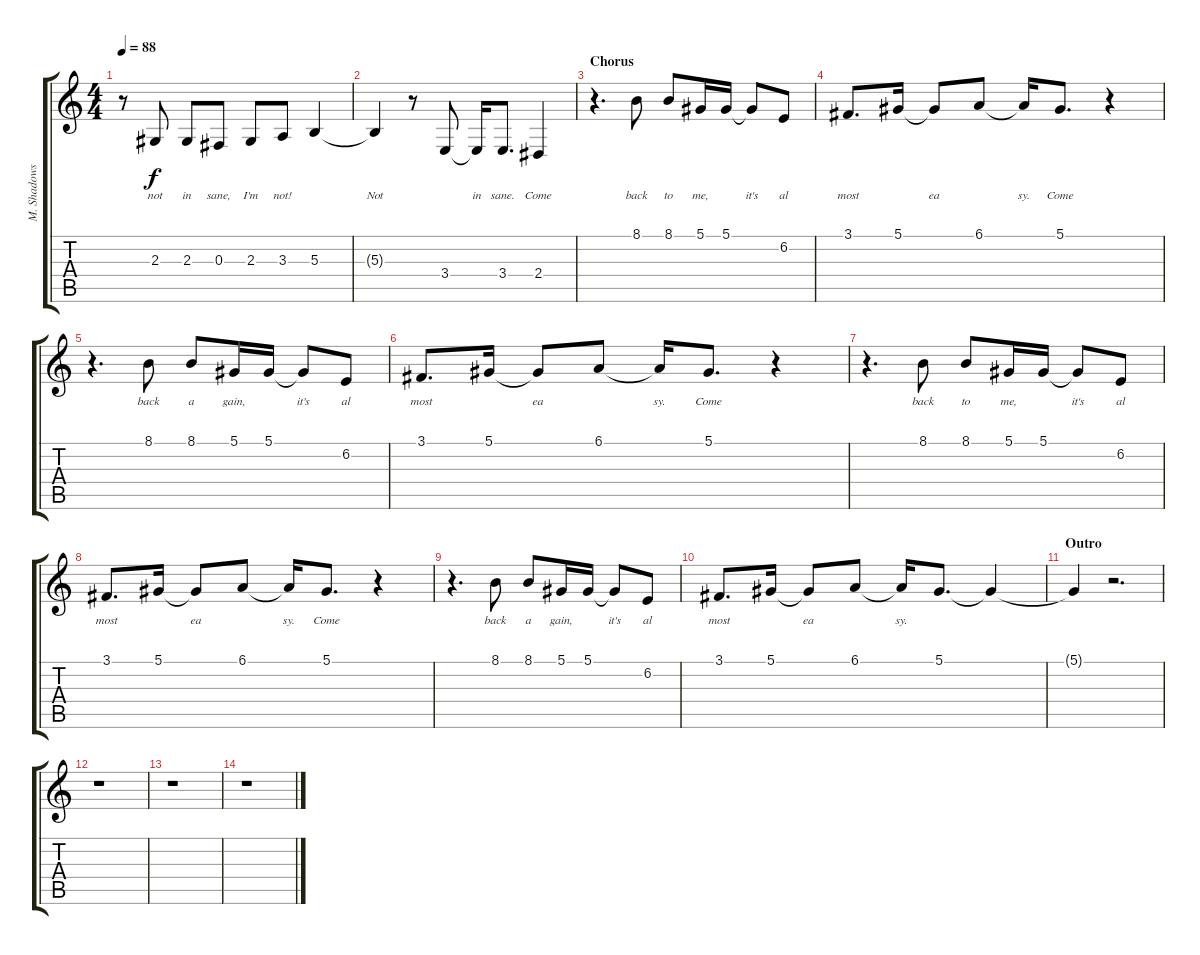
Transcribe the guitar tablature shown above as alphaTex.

\track ("M. Shadows (Vocals)" "M. Shadows") {instrument lead1square}
\staff {score tabs}
\tuning (Eb4 Bb3 Gb3 Db3 Ab2 Db2) {hide}
\ts (4 4)
\tempo 88
\clef g2
\ks c
r.8{dy f} 2.3.8{lyrics (0 "not") lyrics (1 "") lyrics (2 "") lyrics (3 "") lyrics (4 "")} 2.3.8{lyrics (0 "in") lyrics (1 "") lyrics (2 "") lyrics (3 "") lyrics (4 "")} 0.3.8{lyrics (0 "sane,") lyrics (1 "") lyrics (2 "") lyrics (3 "") lyrics (4 "")} 2.3.8{lyrics (0 "I'm") lyrics (1 "") lyrics (2 "") lyrics (3 "") lyrics (4 "")} 3.3.8{lyrics (0 "not!") lyrics (1 "") lyrics (2 "") lyrics (3 "") lyrics (4 "")} 5.3.4{lyrics (0 "") lyrics (1 "") lyrics (2 "") lyrics (3 "") lyrics (4 "")} |
5.3{t}.4{lyrics (0 "Not") lyrics (1 "") lyrics (2 "") lyrics (3 "") lyrics (4 "")} r.8 3.4.8{lyrics (0 "") lyrics (1 "") lyrics (2 "") lyrics (3 "") lyrics (4 "")} 3.4{t}.16{lyrics (0 "in") lyrics (1 "") lyrics (2 "") lyrics (3 "") lyrics (4 "")} 3.4.8{d lyrics (0 "sane.") lyrics (1 "") lyrics (2 "") lyrics (3 "") lyrics (4 "")} 2.4.4{lyrics (0 "Come") lyrics (1 "") lyrics (2 "") lyrics (3 "") lyrics (4 "")} |
\section ("" "Chorus")
r.4{d} 8.1.8{lyrics (0 "back") lyrics (1 "") lyrics (2 "") lyrics (3 "") lyrics (4 "")} 8.1.8{lyrics (0 "to") lyrics (1 "") lyrics (2 "") lyrics (3 "") lyrics (4 "")} 5.1.16{lyrics (0 "me,") lyrics (1 "") lyrics (2 "") lyrics (3 "") lyrics (4 "")} 5.1.16{lyrics (0 "") lyrics (1 "") lyrics (2 "") lyrics (3 "") lyrics (4 "")} 5.1{t}.8{lyrics (0 "it's") lyrics (1 "") lyrics (2 "") lyrics (3 "") lyrics (4 "")} 6.2.8{lyrics (0 "al") lyrics (1 "") lyrics (2 "") lyrics (3 "") lyrics (4 "")} |
3.1.8{d lyrics (0 "most") lyrics (1 "") lyrics (2 "") lyrics (3 "") lyrics (4 "")} 5.1.16{lyrics (0 "") lyrics (1 "") lyrics (2 "") lyrics (3 "") lyrics (4 "")} 5.1{t}.8{lyrics (0 "ea") lyrics (1 "") lyrics (2 "") lyrics (3 "") lyrics (4 "")} 6.1.8{lyrics (0 "") lyrics (1 "") lyrics (2 "") lyrics (3 "") lyrics (4 "")} 6.1{t}.16{lyrics (0 "sy.") lyrics (1 "") lyrics (2 "") lyrics (3 "") lyrics (4 "")} 5.1.8{d lyrics (0 "Come") lyrics (1 "") lyrics (2 "") lyrics (3 "") lyrics (4 "")} r.4 |
r.4{d} 8.1.8{lyrics (0 "back") lyrics (1 "") lyrics (2 "") lyrics (3 "") lyrics (4 "")} 8.1.8{lyrics (0 "a") lyrics (1 "") lyrics (2 "") lyrics (3 "") lyrics (4 "")} 5.1.16{lyrics (0 "gain,") lyrics (1 "") lyrics (2 "") lyrics (3 "") lyrics (4 "")} 5.1.16{lyrics (0 "") lyrics (1 "") lyrics (2 "") lyrics (3 "") lyrics (4 "")} 5.1{t}.8{lyrics (0 "it's") lyrics (1 "") lyrics (2 "") lyrics (3 "") lyrics (4 "")} 6.2.8{lyrics (0 "al") lyrics (1 "") lyrics (2 "") lyrics (3 "") lyrics (4 "")} |
3.1.8{d lyrics (0 "most") lyrics (1 "") lyrics (2 "") lyrics (3 "") lyrics (4 "")} 5.1.16{lyrics (0 "") lyrics (1 "") lyrics (2 "") lyrics (3 "") lyrics (4 "")} 5.1{t}.8{lyrics (0 "ea") lyrics (1 "") lyrics (2 "") lyrics (3 "") lyrics (4 "")} 6.1.8{lyrics (0 "") lyrics (1 "") lyrics (2 "") lyrics (3 "") lyrics (4 "")} 6.1{t}.16{lyrics (0 "sy.") lyrics (1 "") lyrics (2 "") lyrics (3 "") lyrics (4 "")} 5.1.8{d lyrics (0 "Come") lyrics (1 "") lyrics (2 "") lyrics (3 "") lyrics (4 "")} r.4 |
r.4{d} 8.1.8{lyrics (0 "back") lyrics (1 "") lyrics (2 "") lyrics (3 "") lyrics (4 "")} 8.1.8{lyrics (0 "to") lyrics (1 "") lyrics (2 "") lyrics (3 "") lyrics (4 "")} 5.1.16{lyrics (0 "me,") lyrics (1 "") lyrics (2 "") lyrics (3 "") lyrics (4 "")} 5.1.16{lyrics (0 "") lyrics (1 "") lyrics (2 "") lyrics (3 "") lyrics (4 "")} 5.1{t}.8{lyrics (0 "it's") lyrics (1 "") lyrics (2 "") lyrics (3 "") lyrics (4 "")} 6.2.8{lyrics (0 "al") lyrics (1 "") lyrics (2 "") lyrics (3 "") lyrics (4 "")} |
3.1.8{d lyrics (0 "most") lyrics (1 "") lyrics (2 "") lyrics (3 "") lyrics (4 "")} 5.1.16{lyrics (0 "") lyrics (1 "") lyrics (2 "") lyrics (3 "") lyrics (4 "")} 5.1{t}.8{lyrics (0 "ea") lyrics (1 "") lyrics (2 "") lyrics (3 "") lyrics (4 "")} 6.1.8{lyrics (0 "") lyrics (1 "") lyrics (2 "") lyrics (3 "") lyrics (4 "")} 6.1{t}.16{lyrics (0 "sy.") lyrics (1 "") lyrics (2 "") lyrics (3 "") lyrics (4 "")} 5.1.8{d lyrics (0 "Come") lyrics (1 "") lyrics (2 "") lyrics (3 "") lyrics (4 "")} r.4 |
r.4{d} 8.1.8{lyrics (0 "back") lyrics (1 "") lyrics (2 "") lyrics (3 "") lyrics (4 "")} 8.1.8{lyrics (0 "a") lyrics (1 "") lyrics (2 "") lyrics (3 "") lyrics (4 "")} 5.1.16{lyrics (0 "gain,") lyrics (1 "") lyrics (2 "") lyrics (3 "") lyrics (4 "")} 5.1.16{lyrics (0 "") lyrics (1 "") lyrics (2 "") lyrics (3 "") lyrics (4 "")} 5.1{t}.8{lyrics (0 "it's") lyrics (1 "") lyrics (2 "") lyrics (3 "") lyrics (4 "")} 6.2.8{lyrics (0 "al") lyrics (1 "") lyrics (2 "") lyrics (3 "") lyrics (4 "")} |
3.1.8{d lyrics (0 "most") lyrics (1 "") lyrics (2 "") lyrics (3 "") lyrics (4 "")} 5.1.16{lyrics (0 "") lyrics (1 "") lyrics (2 "") lyrics (3 "") lyrics (4 "")} 5.1{t}.8{lyrics (0 "ea") lyrics (1 "") lyrics (2 "") lyrics (3 "") lyrics (4 "")} 6.1.8{lyrics (0 "") lyrics (1 "") lyrics (2 "") lyrics (3 "") lyrics (4 "")} 6.1{t}.16{lyrics (0 "sy.") lyrics (1 "") lyrics (2 "") lyrics (3 "") lyrics (4 "")} 5.1.8{d} 5.1{t}.4 |
\section ("" "Outro")
5.1{t}.4 r.2{d} |
r.1 |
r.1 |
r.1
